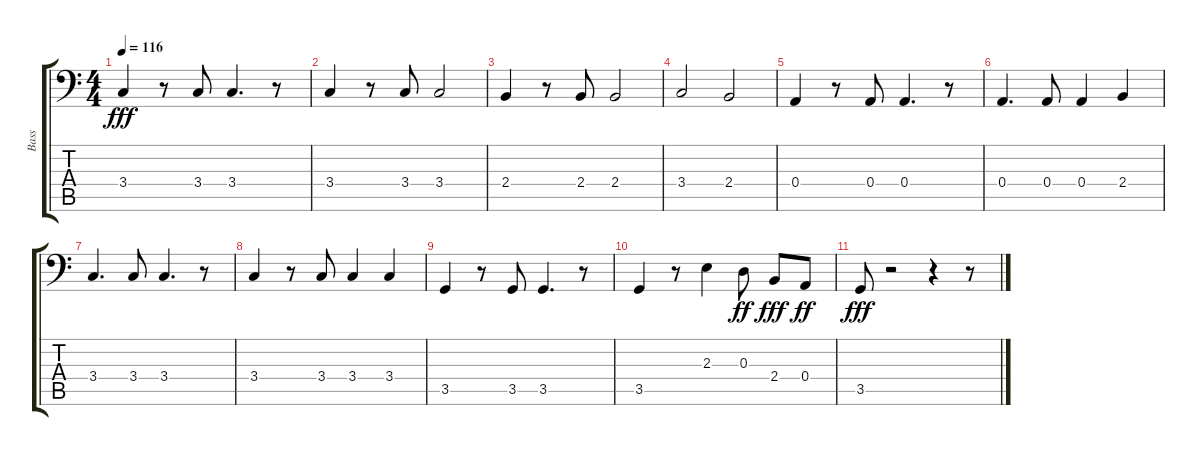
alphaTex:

\track ("Bass" "Bass") {instrument electricbassfinger}
\staff {score tabs}
\tuning (C3 G2 D2 A1 E1 B0) {hide}
\ts (4 4)
\tempo 116
\clef f4
\ks c
3.4.4{dy fff} r.8 3.4.8 3.4.4{d} r.8 |
3.4.4 r.8 3.4.8 3.4.2 |
2.4.4 r.8 2.4.8 2.4.2 |
3.4.2 2.4.2 |
0.4.4 r.8 0.4.8 0.4.4{d} r.8 |
0.4.4{d} 0.4.8 0.4.4 2.4.4 |
3.4.4{d} 3.4.8 3.4.4{d} r.8 |
3.4.4 r.8 3.4.8 3.4.4 3.4.4 |
3.5.4 r.8 3.5.8 3.5.4{d} r.8 |
3.5.4 r.8 2.3.4 0.3.8{dy ff} 2.4.8{dy fff} 0.4.8{dy ff} |
3.5.8{dy fff} r.2 r.4 r.8
